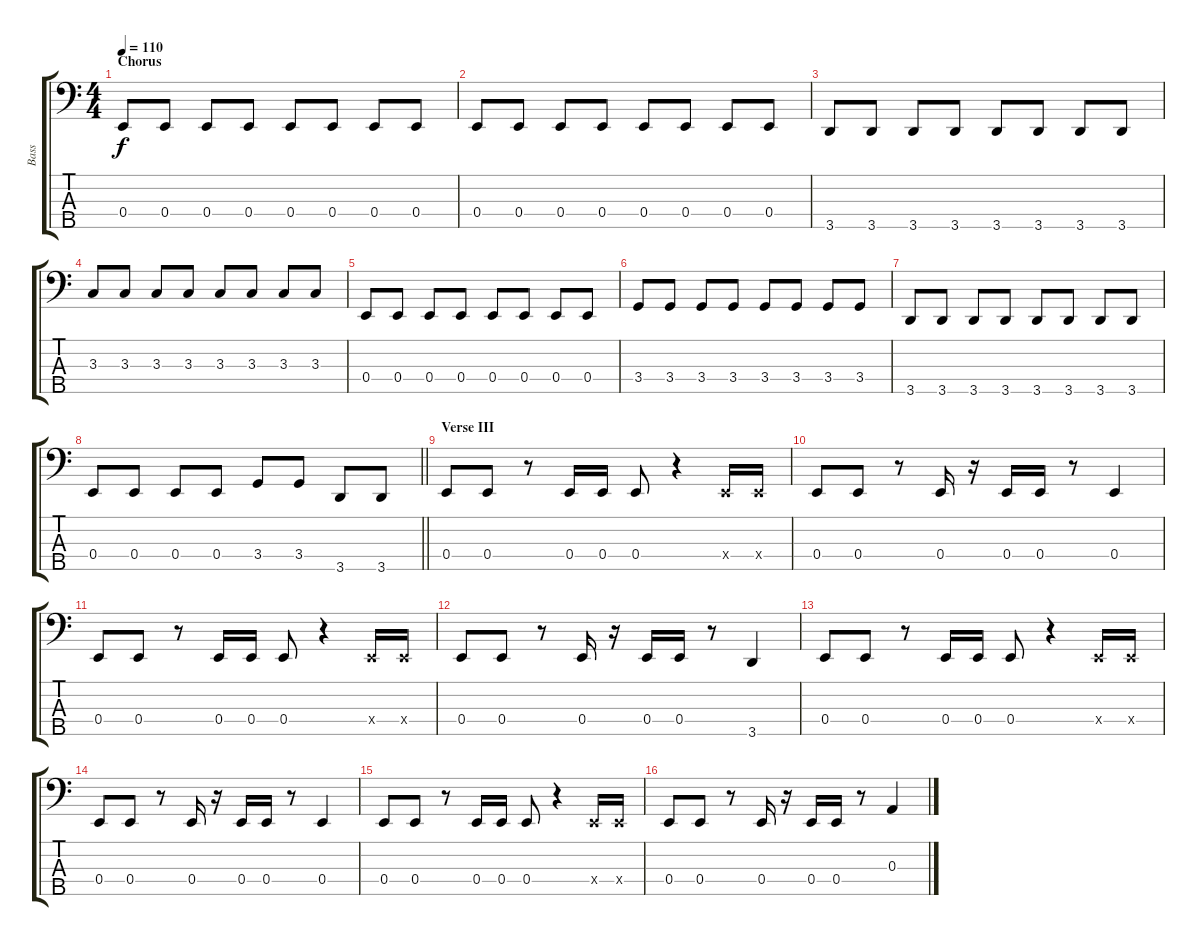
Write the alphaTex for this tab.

\track ("Bass" "Bass") {instrument electricbassfinger}
\staff {score tabs}
\tuning (G2 D2 A1 E1 B0) {hide}
\ts (4 4)
\section ("" "Chorus")
\tempo 110
\clef f4
\ks c
0.4.8{dy f} 0.4.8 0.4.8 0.4.8 0.4.8 0.4.8 0.4.8 0.4.8 |
0.4.8 0.4.8 0.4.8 0.4.8 0.4.8 0.4.8 0.4.8 0.4.8 |
3.5.8 3.5.8 3.5.8 3.5.8 3.5.8 3.5.8 3.5.8 3.5.8 |
3.3.8 3.3.8 3.3.8 3.3.8 3.3.8 3.3.8 3.3.8 3.3.8 |
0.4.8 0.4.8 0.4.8 0.4.8 0.4.8 0.4.8 0.4.8 0.4.8 |
3.4.8 3.4.8 3.4.8 3.4.8 3.4.8 3.4.8 3.4.8 3.4.8 |
3.5.8 3.5.8 3.5.8 3.5.8 3.5.8 3.5.8 3.5.8 3.5.8 |
\barLineRight lightlight
0.4.8 0.4.8 0.4.8 0.4.8 3.4.8 3.4.8 3.5.8 3.5.8 |
\section ("" "Verse III")
0.4.8 0.4.8 r.8 0.4.16 0.4.16 0.4.8 r.4 0.4{x}.16 0.4{x}.16 |
0.4.8 0.4.8 r.8 0.4.16 r.16 0.4.16 0.4.16 r.8 0.4.4 |
0.4.8 0.4.8 r.8 0.4.16 0.4.16 0.4.8 r.4 0.4{x}.16 0.4{x}.16 |
0.4.8 0.4.8 r.8 0.4.16 r.16 0.4.16 0.4.16 r.8 3.5.4 |
0.4.8 0.4.8 r.8 0.4.16 0.4.16 0.4.8 r.4 0.4{x}.16 0.4{x}.16 |
0.4.8 0.4.8 r.8 0.4.16 r.16 0.4.16 0.4.16 r.8 0.4.4 |
0.4.8 0.4.8 r.8 0.4.16 0.4.16 0.4.8 r.4 0.4{x}.16 0.4{x}.16 |
0.4.8 0.4.8 r.8 0.4.16 r.16 0.4.16 0.4.16 r.8 0.3.4
